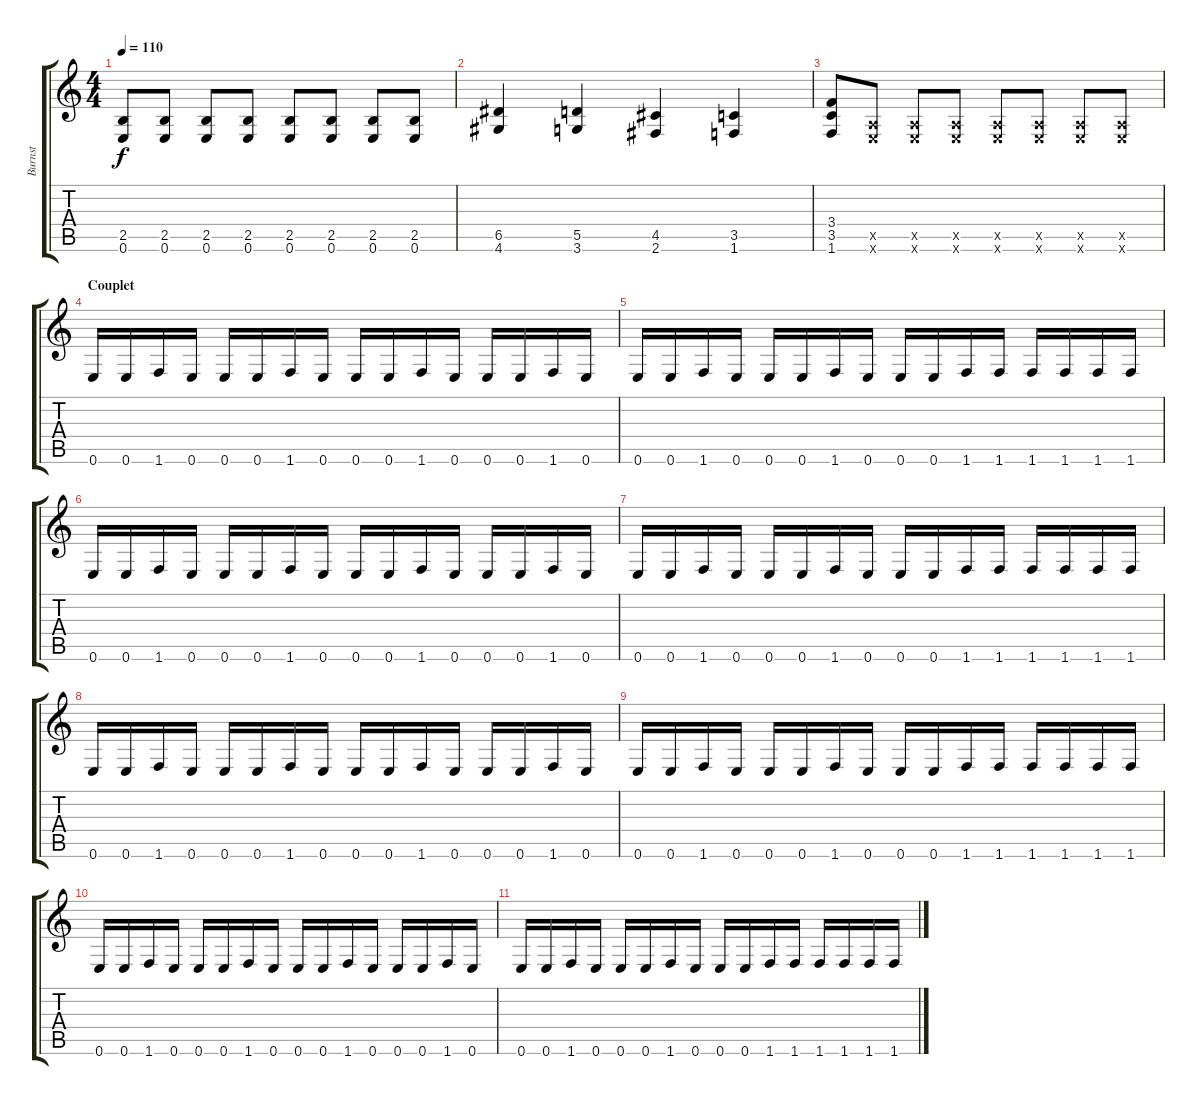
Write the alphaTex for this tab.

\track ("Burnst" "Burnst") {instrument electricguitarclean}
\staff {score tabs}
\tuning (E4 B3 G3 D3 A2 E2) {hide}
\ts (4 4)
\tempo 110
\clef g2
\ks c
(2.5 0.6).8{dy f} (2.5 0.6).8 (2.5 0.6).8 (2.5 0.6).8 (2.5 0.6).8 (2.5 0.6).8 (2.5 0.6).8 (2.5 0.6).8 |
(6.5 4.6).4 (5.5 3.6).4 (4.5 2.6).4 (3.5 1.6).4 |
(3.4 3.5 1.6).8 (0.5{x} 0.6{x}).8 (0.5{x} 0.6{x}).8 (0.5{x} 0.6{x}).8 (0.5{x} 0.6{x}).8 (0.5{x} 0.6{x}).8 (0.5{x} 0.6{x}).8 (0.5{x} 0.6{x}).8 |
\section ("" "Couplet")
0.6.16 0.6.16 1.6.16 0.6.16 0.6.16 0.6.16 1.6.16 0.6.16 0.6.16 0.6.16 1.6.16 0.6.16 0.6.16 0.6.16 1.6.16 0.6.16 |
0.6.16 0.6.16 1.6.16 0.6.16 0.6.16 0.6.16 1.6.16 0.6.16 0.6.16 0.6.16 1.6.16 1.6.16 1.6.16 1.6.16 1.6.16 1.6.16 |
0.6.16 0.6.16 1.6.16 0.6.16 0.6.16 0.6.16 1.6.16 0.6.16 0.6.16 0.6.16 1.6.16 0.6.16 0.6.16 0.6.16 1.6.16 0.6.16 |
0.6.16 0.6.16 1.6.16 0.6.16 0.6.16 0.6.16 1.6.16 0.6.16 0.6.16 0.6.16 1.6.16 1.6.16 1.6.16 1.6.16 1.6.16 1.6.16 |
0.6.16 0.6.16 1.6.16 0.6.16 0.6.16 0.6.16 1.6.16 0.6.16 0.6.16 0.6.16 1.6.16 0.6.16 0.6.16 0.6.16 1.6.16 0.6.16 |
0.6.16 0.6.16 1.6.16 0.6.16 0.6.16 0.6.16 1.6.16 0.6.16 0.6.16 0.6.16 1.6.16 1.6.16 1.6.16 1.6.16 1.6.16 1.6.16 |
0.6.16 0.6.16 1.6.16 0.6.16 0.6.16 0.6.16 1.6.16 0.6.16 0.6.16 0.6.16 1.6.16 0.6.16 0.6.16 0.6.16 1.6.16 0.6.16 |
0.6.16 0.6.16 1.6.16 0.6.16 0.6.16 0.6.16 1.6.16 0.6.16 0.6.16 0.6.16 1.6.16 1.6.16 1.6.16 1.6.16 1.6.16 1.6.16
